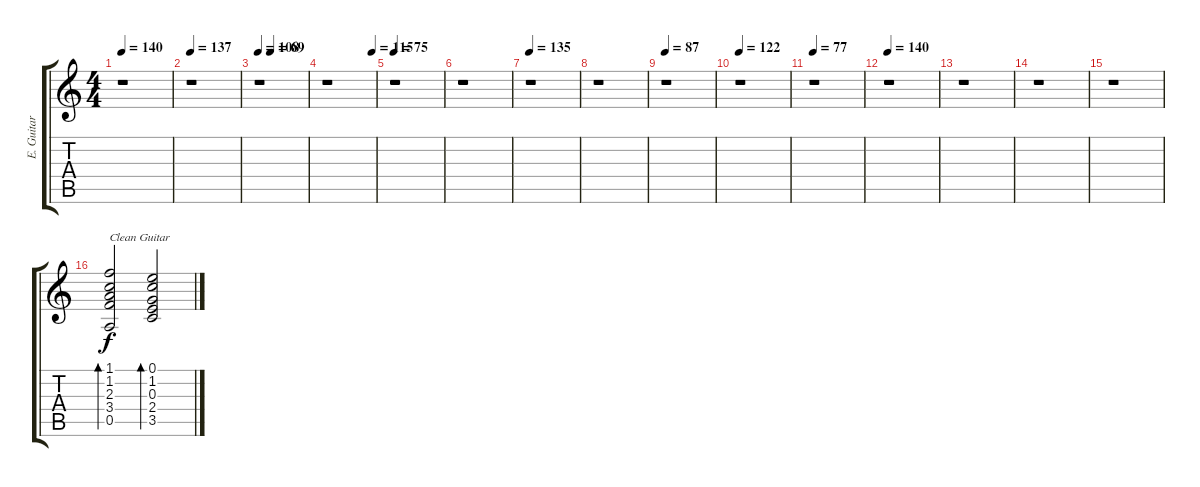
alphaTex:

\track ("E. Guitar 1" "E. Guitar ") {instrument electricguitarclean}
\staff {score tabs}
\tuning (E4 B3 G3 D3 A2 D2) {hide}
\ts (4 4)
\tempo 140
\tempo 120
\tempo 140
\clef g2
\ks c
r.1{dy f instrument electricguitarclean} |
\tempo 137
r.1 |
\tempo 108
\tempo (69 0.25)
r.1 |
\tempo (115 0.9375)
r.1 |
\tempo 75
r.1 |
r.1 |
\tempo 135
r.1 |
r.1 |
\tempo 87
r.1 |
\tempo 122
r.1 |
\tempo 77
r.1 |
\tempo 140
r.1 |
r.1 |
r.1 |
r.1 |
(1.1 1.2 2.3 3.4 0.5).2{bd 120 txt "Clean Guitar"} (0.1 1.2 0.3 2.4 3.5).2{bd 120}
